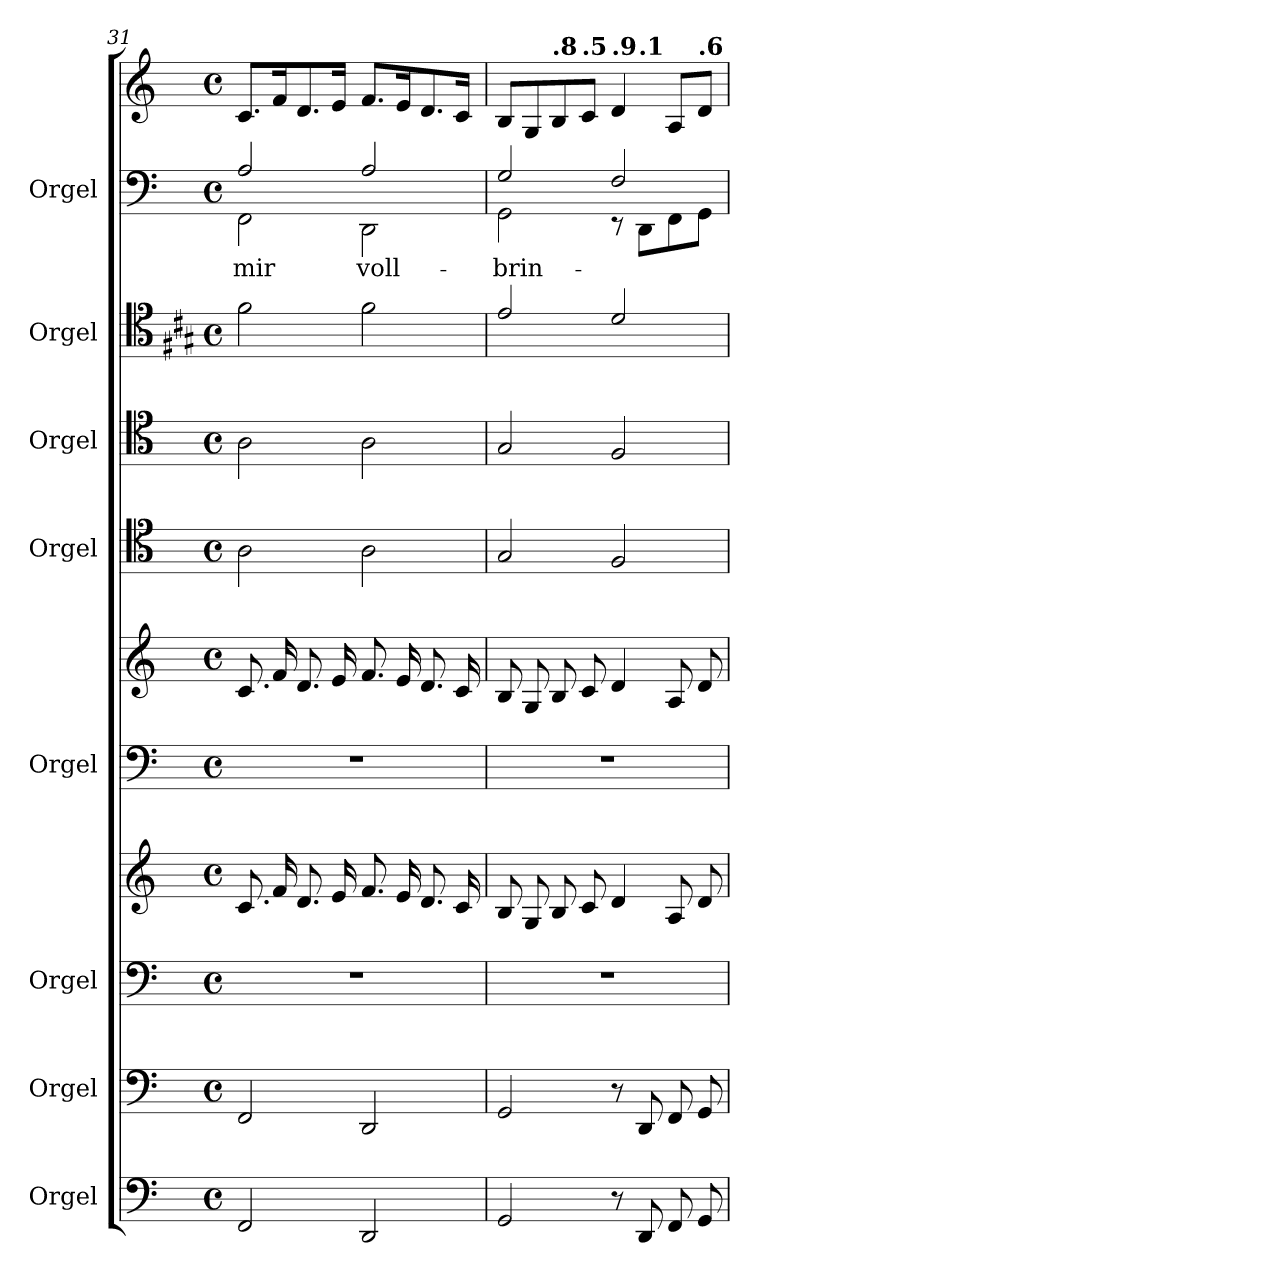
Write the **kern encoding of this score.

**kern	**kern	**kern	**kern	**kern	**kern	**kern	**kern	**kern	**kern	**text	**kern
*part8	*part7	*part6	*part6	*part5	*part5	*part4	*part3	*part2	*part1	*part1	*part1
*staff11	*staff10	*staff9	*staff8	*staff7	*staff6	*staff5	*staff4	*staff3	*staff2	*staff2	*staff1
*I"Orgel	*I"Orgel	*I"Orgel	*	*I"Orgel	*	*I"Orgel	*I"Orgel	*I"Orgel	*I"Orgel	*	*
*clefF4	*clefF4	*clefF4	*clefG2	*clefF4	*clefG2	*clefC4	*clefC4	*clefC4	*clefF4	*	*clefG2
*	*	*	*	*	*	*	*	*ITrd5c9	*	*	*
*k[]	*k[]	*k[]	*k[]	*k[]	*k[]	*k[]	*k[]	*k[]	*k[]	*	*k[]
*M4/4	*M4/4	*M4/4	*M4/4	*M4/4	*M4/4	*M4/4	*M4/4	*M4/4	*M4/4	*	*M4/4
*met(c)	*met(c)	*met(c)	*met(c)	*met(c)	*met(c)	*met(c)	*met(c)	*met(c)	*met(c)	*	*met(c)
=31	=31	=31	=31	=31	=31	=31	=31	=31	=31	=31	=31
!	!	!	!	!	!	!	!	!	!	!LO:LY:a	!
*	*	*	*	*	*	*	*	*	*^	*	*
2FF/	2FF/	1r	8.c/	1r	8.c/	2A\	2A\	2A\	2A/	2FF\	mir	8.c/L
.	.	.	16f/	.	16f/	.	.	.	.	.	.	16f/K
.	.	.	8.d/	.	8.d/	.	.	.	.	.	.	8.d/
.	.	.	16e/	.	16e/	.	.	.	.	.	.	16e/Jk
!	!	!	!	!	!	!	!	!	!	!	!LO:LY:a	!
2DD/	2DD/	.	8.f/	.	8.f/	2A\	2A\	2A\	2A/	2DD\	voll-	8.f/L
.	.	.	16e/	.	16e/	.	.	.	.	.	.	16e/K
.	.	.	8.d/	.	8.d/	.	.	.	.	.	.	8.d/
.	.	.	16c/	.	16c/	.	.	.	.	.	.	16c/Jk
=32	=32	=32	=32	=32	=32	=32	=32	=32	=32	=32	=32	=32
*	*	*	*	*	*	*	*	*	*	*	*	*MM103
!	!	!	!	!	!	!	!	!	!	!	!LO:LY:a	!
*	*	*	*	*	*	*	*	*	*	*	*	*^
2GG/	2GG/	1r	8B/	1r	8B/	2G/	2G/	2G/	2G/	2GG\	-brin-	8B/L	2ryy
.	.	.	8G/	.	8G/	.	.	.	.	.	.	8G/	.
*	*	*	*	*	*	*	*	*	*	*	*	*MM102	*
!	!	!	!	!	!	!	!	!	!	!	!	!LO:TX:a:B:t=.8	!
.	.	.	8B/	.	8B/	.	.	.	.	.	.	8B/	.
*	*	*	*	*	*	*	*	*	*	*	*	*MM102	*
!	!	!	!	!	!	!	!	!	!	!	!	!LO:TX:a:B:t=.5	!
.	.	.	8c/	.	8c/	.	.	.	.	.	.	8c/J	.
*	*	*	*	*	*	*	*	*	*	*	*	*MM101	*
!	!	!	!	!	!	!	!	!	!	!	!	!LO:TX:a:B:t=.9	!
8r	8r	.	4d/	.	4d/	2F/	2F/	2F/	2F/	8r	.	4d/	8ryy
*	*	*	*	*	*	*	*	*	*	*	*	*MM101	*
!	!	!	!	!	!	!	!	!	!	!	!	!	!LO:TX:a:B:t=.1
8DD/	8DD/	.	.	.	.	.	.	.	.	8DD\L	.	.	4.ryy
*	*	*	*	*	*	*	*	*	*	*	*	*MM100	*
8FF/	8FF/	.	8A/	.	8A/	.	.	.	.	8FF\	.	8A/L	.
*	*	*	*	*	*	*	*	*	*	*	*	*MM98	*
!	!	!	!	!	!	!	!	!	!	!	!	!LO:TX:a:B:t=.6	!
8GG/	8GG/	.	8d/	.	8d/	.	.	.	.	8GG\J	.	8d/J	.
*	*	*	*	*	*	*	*	*	*v	*v	*	*	*
*	*	*	*	*	*	*	*	*	*	*	*v	*v
=	=	=	=	=	=	=	=	=	=	=	=
*-	*-	*-	*-	*-	*-	*-	*-	*-	*-	*-	*-
